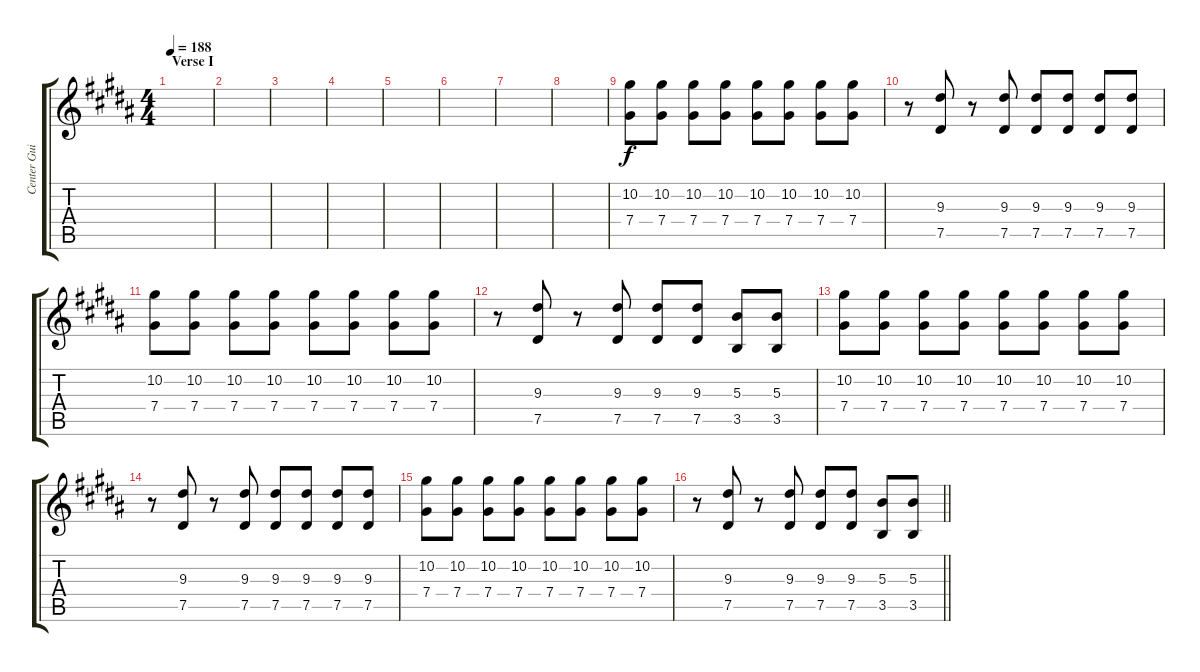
\track ("Center Guitar I" "Center Gui") {instrument distortionguitar}
\staff {score tabs}
\tuning (Eb4 Bb3 Gb3 Db3 Ab2 Db2) {hide}
\ts (4 4)
\section ("" "Verse I")
\tempo 188
\clef g2
\ks b
|
|
|
|
|
|
|
|
(10.2 7.4).8 (10.2 7.4).8 (10.2 7.4).8 (10.2 7.4).8 (10.2 7.4).8 (10.2 7.4).8 (10.2 7.4).8 (10.2 7.4).8 |
r.8 (9.3 7.5).8 r.8 (9.3 7.5).8 (9.3 7.5).8 (9.3 7.5).8 (9.3 7.5).8 (9.3 7.5).8 |
(10.2 7.4).8 (10.2 7.4).8 (10.2 7.4).8 (10.2 7.4).8 (10.2 7.4).8 (10.2 7.4).8 (10.2 7.4).8 (10.2 7.4).8 |
r.8 (9.3 7.5).8 r.8 (9.3 7.5).8 (9.3 7.5).8 (9.3 7.5).8 (5.3 3.5).8 (5.3 3.5).8 |
(10.2 7.4).8 (10.2 7.4).8 (10.2 7.4).8 (10.2 7.4).8 (10.2 7.4).8 (10.2 7.4).8 (10.2 7.4).8 (10.2 7.4).8 |
r.8 (9.3 7.5).8 r.8 (9.3 7.5).8 (9.3 7.5).8 (9.3 7.5).8 (9.3 7.5).8 (9.3 7.5).8 |
(10.2 7.4).8 (10.2 7.4).8 (10.2 7.4).8 (10.2 7.4).8 (10.2 7.4).8 (10.2 7.4).8 (10.2 7.4).8 (10.2 7.4).8 |
\barLineRight lightlight
r.8 (9.3 7.5).8 r.8 (9.3 7.5).8 (9.3 7.5).8 (9.3 7.5).8 (5.3 3.5).8 (5.3 3.5).8
